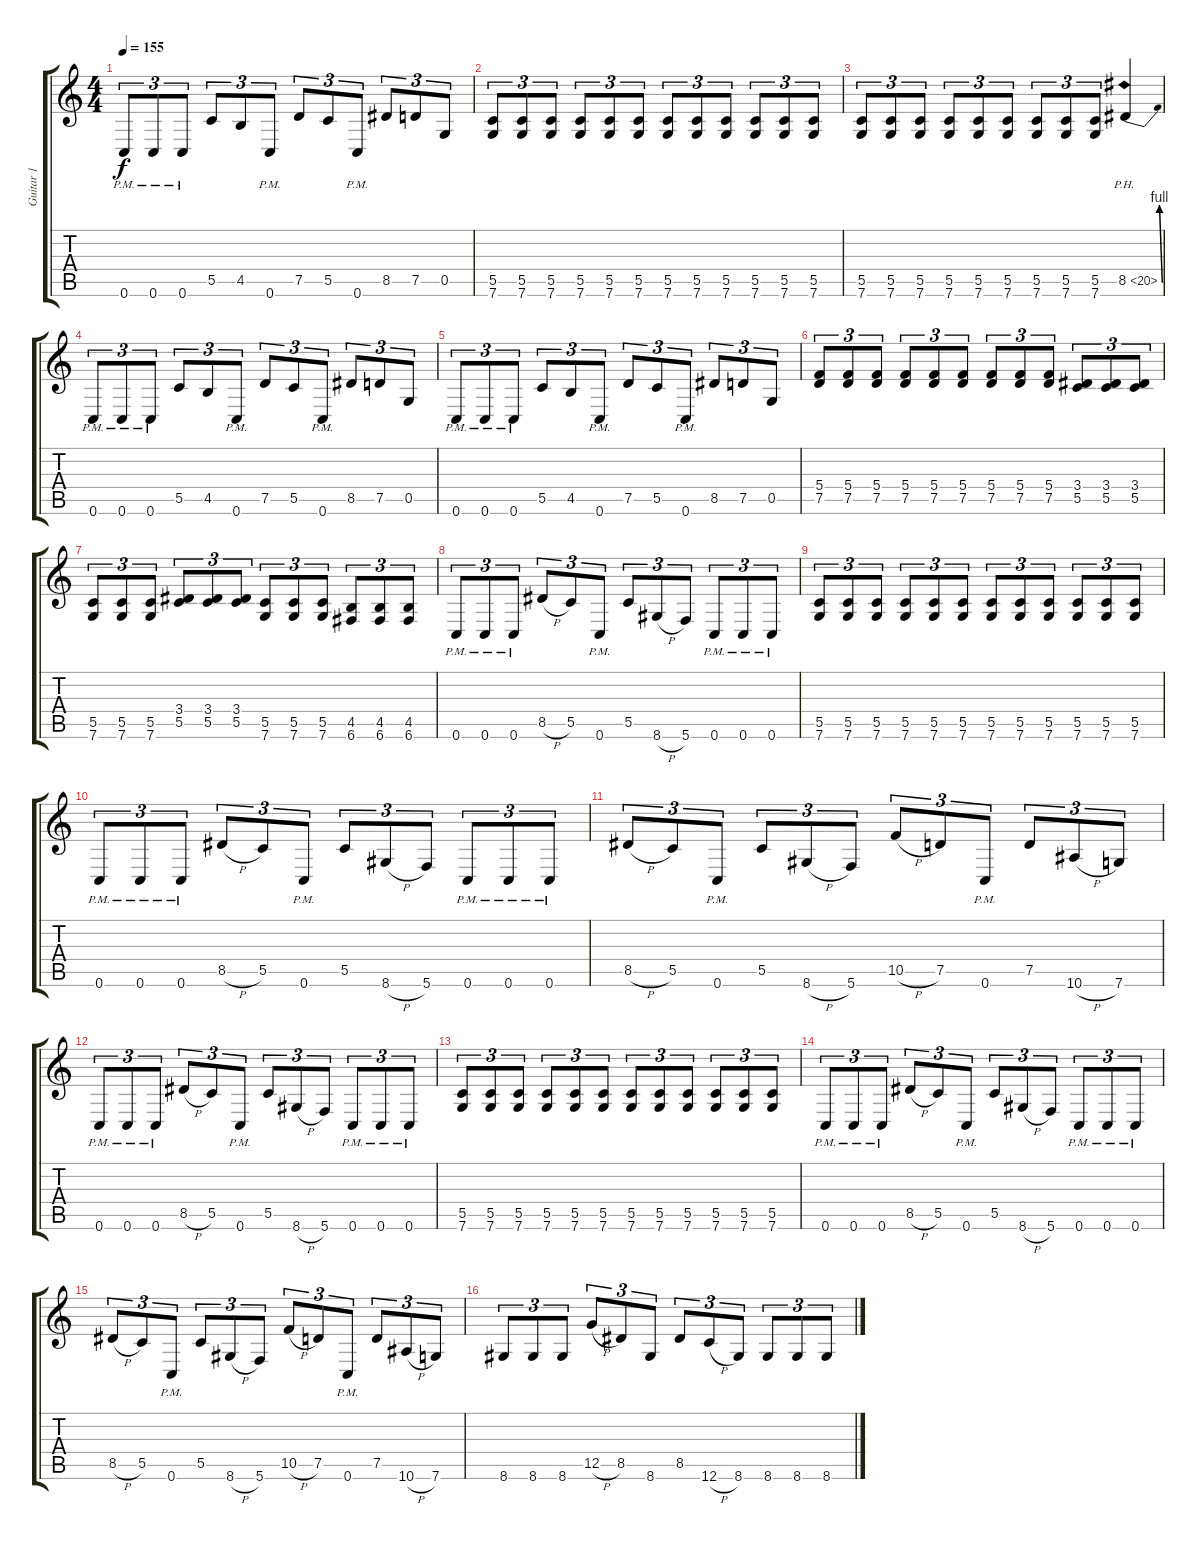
\track ("Guitar 1" "Guitar 1") {instrument distortionguitar}
\staff {score tabs}
\tuning (D4 A3 F3 C3 G2 C2) {hide}
\ts (4 4)
\tempo 155
\clef g2
\ks c
0.6{pm}.8{tu (3 2) dy f} 0.6{pm}.8{tu (3 2)} 0.6{pm}.8{tu (3 2)} 5.5.8{tu (3 2)} 4.5.8{tu (3 2)} 0.6{pm}.8{tu (3 2)} 7.5.8{tu (3 2)} 5.5.8{tu (3 2)} 0.6{pm}.8{tu (3 2)} 8.5.8{tu (3 2)} 7.5.8{tu (3 2)} 0.5.8{tu (3 2)} |
(5.5 7.6).8{tu (3 2)} (5.5 7.6).8{tu (3 2)} (5.5 7.6).8{tu (3 2)} (5.5 7.6).8{tu (3 2)} (5.5 7.6).8{tu (3 2)} (5.5 7.6).8{tu (3 2)} (5.5 7.6).8{tu (3 2)} (5.5 7.6).8{tu (3 2)} (5.5 7.6).8{tu (3 2)} (5.5 7.6).8{tu (3 2)} (5.5 7.6).8{tu (3 2)} (5.5 7.6).8{tu (3 2)} |
(5.5 7.6).8{tu (3 2)} (5.5 7.6).8{tu (3 2)} (5.5 7.6).8{tu (3 2)} (5.5 7.6).8{tu (3 2)} (5.5 7.6).8{tu (3 2)} (5.5 7.6).8{tu (3 2)} (5.5 7.6).8{tu (3 2)} (5.5 7.6).8{tu (3 2)} (5.5 7.6).8{tu (3 2)} 8.5{be (bend 0 0 60 4) ph 12}.4 |
0.6{pm}.8{tu (3 2)} 0.6{pm}.8{tu (3 2)} 0.6{pm}.8{tu (3 2)} 5.5.8{tu (3 2)} 4.5.8{tu (3 2)} 0.6{pm}.8{tu (3 2)} 7.5.8{tu (3 2)} 5.5.8{tu (3 2)} 0.6{pm}.8{tu (3 2)} 8.5.8{tu (3 2)} 7.5.8{tu (3 2)} 0.5.8{tu (3 2)} |
0.6{pm}.8{tu (3 2)} 0.6{pm}.8{tu (3 2)} 0.6{pm}.8{tu (3 2)} 5.5.8{tu (3 2)} 4.5.8{tu (3 2)} 0.6{pm}.8{tu (3 2)} 7.5.8{tu (3 2)} 5.5.8{tu (3 2)} 0.6{pm}.8{tu (3 2)} 8.5.8{tu (3 2)} 7.5.8{tu (3 2)} 0.5.8{tu (3 2)} |
(5.4 7.5).8{tu (3 2)} (5.4 7.5).8{tu (3 2)} (5.4 7.5).8{tu (3 2)} (5.4 7.5).8{tu (3 2)} (5.4 7.5).8{tu (3 2)} (5.4 7.5).8{tu (3 2)} (5.4 7.5).8{tu (3 2)} (5.4 7.5).8{tu (3 2)} (5.4 7.5).8{tu (3 2)} (3.4 5.5).8{tu (3 2)} (3.4 5.5).8{tu (3 2)} (3.4 5.5).8{tu (3 2)} |
(5.5 7.6).8{tu (3 2)} (5.5 7.6).8{tu (3 2)} (5.5 7.6).8{tu (3 2)} (3.4 5.5).8{tu (3 2)} (3.4 5.5).8{tu (3 2)} (3.4 5.5).8{tu (3 2)} (5.5 7.6).8{tu (3 2)} (5.5 7.6).8{tu (3 2)} (5.5 7.6).8{tu (3 2)} (4.5 6.6).8{tu (3 2)} (4.5 6.6).8{tu (3 2)} (4.5 6.6).8{tu (3 2)} |
0.6{pm}.8{tu (3 2)} 0.6{pm}.8{tu (3 2)} 0.6{pm}.8{tu (3 2)} 8.5{h}.8{tu (3 2)} 5.5.8{tu (3 2)} 0.6{pm}.8{tu (3 2)} 5.5.8{tu (3 2)} 8.6{h}.8{tu (3 2)} 5.6.8{tu (3 2)} 0.6{pm}.8{tu (3 2)} 0.6{pm}.8{tu (3 2)} 0.6{pm}.8{tu (3 2)} |
(5.5 7.6).8{tu (3 2)} (5.5 7.6).8{tu (3 2)} (5.5 7.6).8{tu (3 2)} (5.5 7.6).8{tu (3 2)} (5.5 7.6).8{tu (3 2)} (5.5 7.6).8{tu (3 2)} (5.5 7.6).8{tu (3 2)} (5.5 7.6).8{tu (3 2)} (5.5 7.6).8{tu (3 2)} (5.5 7.6).8{tu (3 2)} (5.5 7.6).8{tu (3 2)} (5.5 7.6).8{tu (3 2)} |
0.6{pm}.8{tu (3 2)} 0.6{pm}.8{tu (3 2)} 0.6{pm}.8{tu (3 2)} 8.5{h}.8{tu (3 2)} 5.5.8{tu (3 2)} 0.6{pm}.8{tu (3 2)} 5.5.8{tu (3 2)} 8.6{h}.8{tu (3 2)} 5.6.8{tu (3 2)} 0.6{pm}.8{tu (3 2)} 0.6{pm}.8{tu (3 2)} 0.6{pm}.8{tu (3 2)} |
8.5{h}.8{tu (3 2)} 5.5.8{tu (3 2)} 0.6{pm}.8{tu (3 2)} 5.5.8{tu (3 2)} 8.6{h}.8{tu (3 2)} 5.6.8{tu (3 2)} 10.5{h}.8{tu (3 2)} 7.5.8{tu (3 2)} 0.6{pm}.8{tu (3 2)} 7.5.8{tu (3 2)} 10.6{h}.8{tu (3 2)} 7.6.8{tu (3 2)} |
0.6{pm}.8{tu (3 2)} 0.6{pm}.8{tu (3 2)} 0.6{pm}.8{tu (3 2)} 8.5{h}.8{tu (3 2)} 5.5.8{tu (3 2)} 0.6{pm}.8{tu (3 2)} 5.5.8{tu (3 2)} 8.6{h}.8{tu (3 2)} 5.6.8{tu (3 2)} 0.6{pm}.8{tu (3 2)} 0.6{pm}.8{tu (3 2)} 0.6{pm}.8{tu (3 2)} |
(5.5 7.6).8{tu (3 2)} (5.5 7.6).8{tu (3 2)} (5.5 7.6).8{tu (3 2)} (5.5 7.6).8{tu (3 2)} (5.5 7.6).8{tu (3 2)} (5.5 7.6).8{tu (3 2)} (5.5 7.6).8{tu (3 2)} (5.5 7.6).8{tu (3 2)} (5.5 7.6).8{tu (3 2)} (5.5 7.6).8{tu (3 2)} (5.5 7.6).8{tu (3 2)} (5.5 7.6).8{tu (3 2)} |
0.6{pm}.8{tu (3 2)} 0.6{pm}.8{tu (3 2)} 0.6{pm}.8{tu (3 2)} 8.5{h}.8{tu (3 2)} 5.5.8{tu (3 2)} 0.6{pm}.8{tu (3 2)} 5.5.8{tu (3 2)} 8.6{h}.8{tu (3 2)} 5.6.8{tu (3 2)} 0.6{pm}.8{tu (3 2)} 0.6{pm}.8{tu (3 2)} 0.6{pm}.8{tu (3 2)} |
8.5{h}.8{tu (3 2)} 5.5.8{tu (3 2)} 0.6{pm}.8{tu (3 2)} 5.5.8{tu (3 2)} 8.6{h}.8{tu (3 2)} 5.6.8{tu (3 2)} 10.5{h}.8{tu (3 2)} 7.5.8{tu (3 2)} 0.6{pm}.8{tu (3 2)} 7.5.8{tu (3 2)} 10.6{h}.8{tu (3 2)} 7.6.8{tu (3 2)} |
8.6.8{tu (3 2)} 8.6.8{tu (3 2)} 8.6.8{tu (3 2)} 12.5{h}.8{tu (3 2)} 8.5.8{tu (3 2)} 8.6.8{tu (3 2)} 8.5.8{tu (3 2)} 12.6{h}.8{tu (3 2)} 8.6.8{tu (3 2)} 8.6.8{tu (3 2)} 8.6.8{tu (3 2)} 8.6.8{tu (3 2)}
